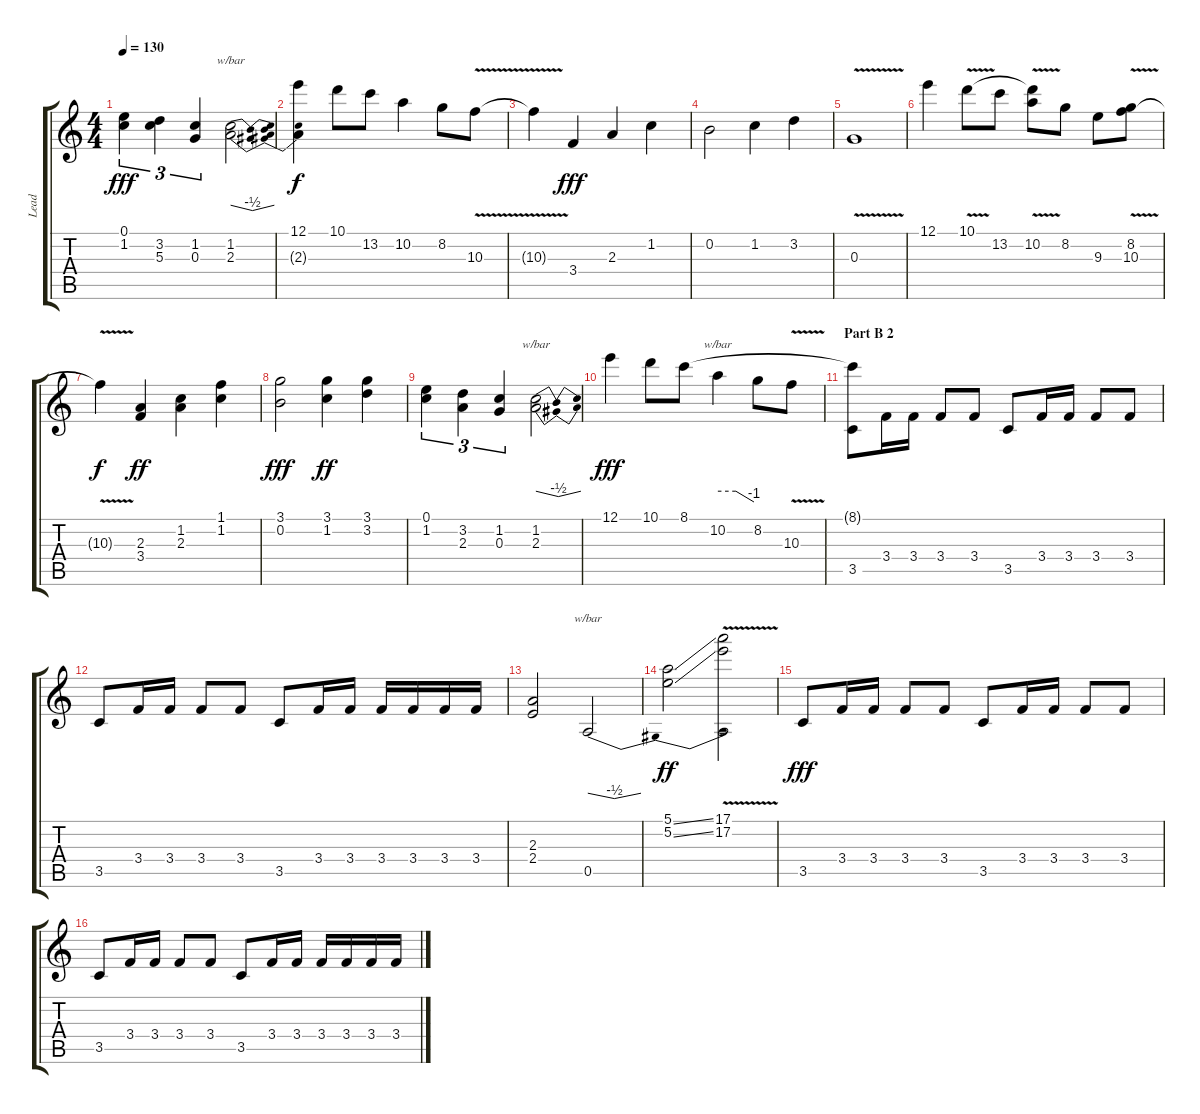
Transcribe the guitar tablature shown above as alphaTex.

\track ("Lead" "Lead") {instrument electricguitarclean}
\staff {score tabs}
\tuning (E4 B3 G3 D3 A2 E2) {hide}
\ts (4 4)
\tempo 130
\clef g2
\ks c
(0.1 1.2).4{tu (3 2) dy fff} (3.2 5.3).4{tu (3 2)} (1.2 0.3).4{tu (3 2)} (1.2 2.3).2{tbe (dip default 0 0 17 -2 60 0)} |
(12.1 2.3{t}).4{dy f volume 16 balance 13 instrument electricguitarjazz} 10.1.8 13.2.8 10.2.4 8.2.8 10.3{v}.8 |
10.3{t}.4{volume 16 balance 6 instrument electricguitarclean} 3.4.4{dy fff} 2.3.4 1.2.4 |
0.2.2 1.2.4 3.2.4 |
0.3{v}.1 |
12.1.4{volume 16 instrument acousticguitarsteel} 10.1{v}.8 13.2.8 (10.1{t} 10.2).8 8.2.8 9.3.8 (8.2{v} 10.3{v}).8 |
10.3{t}.4{dy f} (2.3 3.4).4{dy ff volume 13 instrument electricguitarclean} (1.2 2.3).4 (1.1 1.2).4 |
(3.1 0.2).2{dy fff} (3.1 1.2).4{dy ff} (3.1 3.2).4 |
(0.1 1.2).4{tu (3 2)} (3.2 2.3).4{tu (3 2)} (1.2 0.3).4{tu (3 2)} (1.2 2.3).2{tbe (dip default 0 0 15 -2 60 0)} |
12.1.4{dy fff volume 11 balance 0 instrument electricguitarjazz} 10.1.8 8.1.8 10.2.4{tbe (custom default 0 0 30 0 60 -4)} 8.2.8 10.3{v}.8 |
\section ("" "Part B 2")
(8.1{t} 3.5).8{volume 13 balance 4 instrument electricguitarclean} 3.4.16 3.4.16 3.4.8 3.4.8 3.5.8 3.4.16 3.4.16 3.4.8 3.4.8 |
3.5.8 3.4.16 3.4.16 3.4.8 3.4.8 3.5.8 3.4.16 3.4.16 3.4.16 3.4.16 3.4.16 3.4.16 |
(2.3 2.4).2 0.5.2{tbe (dip default 0 0 15 -2 60 0)} |
(5.1{ss} 5.2{ss}).2{dy ff volume 11 instrument electricguitarjazz} (17.1{v} 17.2{v} 0.5{t}).2 |
3.5.8{dy fff volume 11 instrument electricguitarclean} 3.4.16 3.4.16 3.4.8 3.4.8 3.5.8 3.4.16 3.4.16 3.4.8 3.4.8 |
3.5.8 3.4.16 3.4.16 3.4.8 3.4.8 3.5.8 3.4.16 3.4.16 3.4.16 3.4.16 3.4.16 3.4.16
